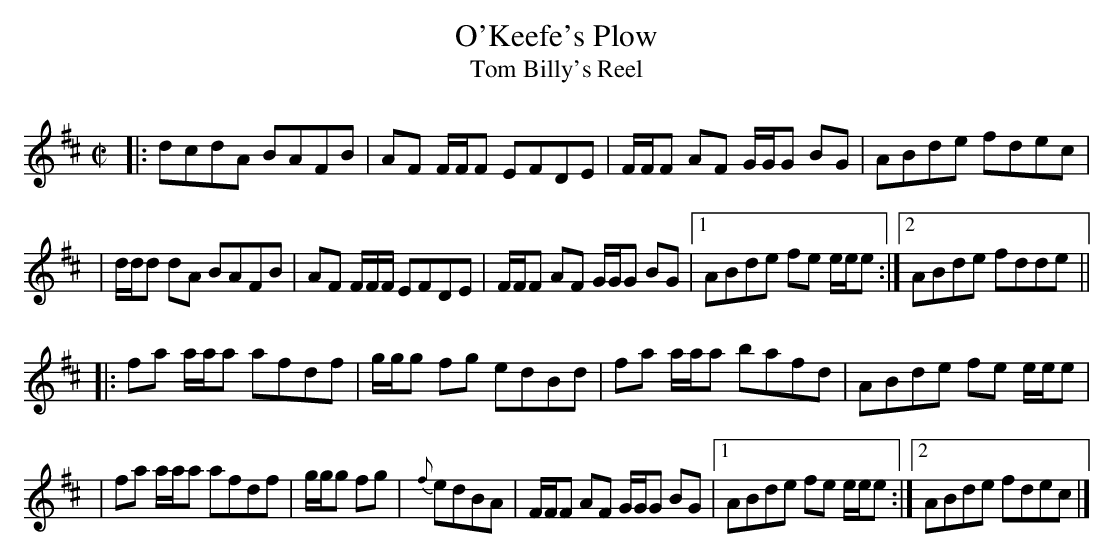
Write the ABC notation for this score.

X:1
T:O'Keefe's Plow
T:Tom Billy's Reel
M:C|
L:1/8
K:D
|: dcdA BAFB | AF F/F/F EFDE | F/F/F AF G/G/G BG | ABde fdec |
| d/d/d dA BAFB | AF F/F/F/ EFDE | F/F/F AF G/G/G BG |1 ABde fe e/e/e :|2 ABde fdde ||
|: fa a/a/a afdf | g/g/g fg edBd | fa a/a/a bafd | ABde fe e/e/e |
| fa a/a/a afdf | g/g/g fg | {f}edBA | F/F/F AF G/G/G BG |1 ABde fe e/e/e :|2 ABde fdec |]
